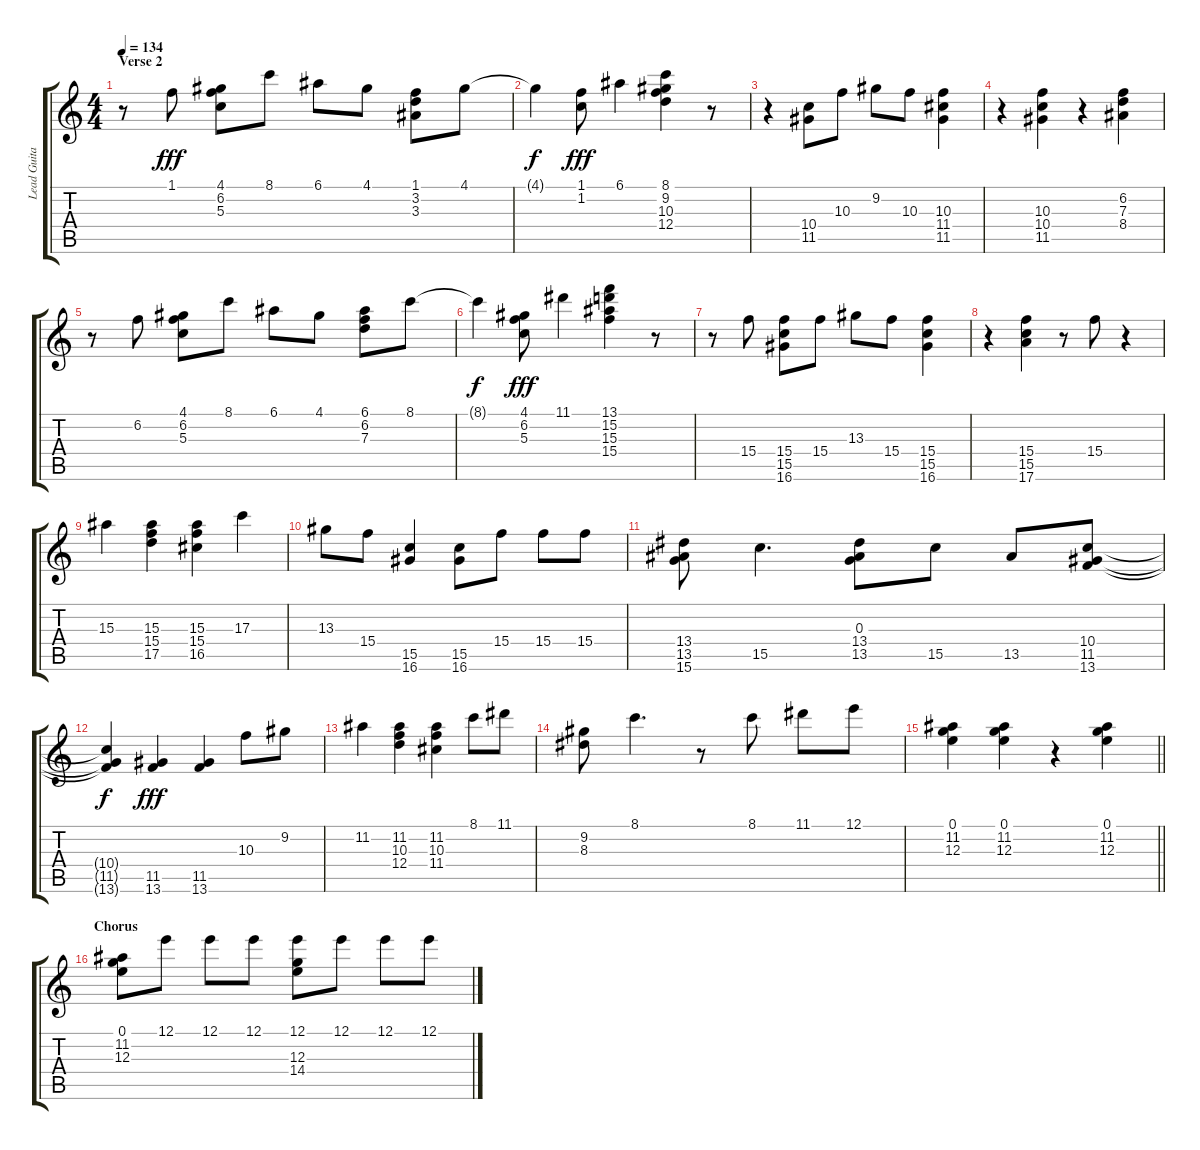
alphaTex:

\track ("Lead Guitar" "Lead Guita") {instrument electricguitarjazz}
\staff {score tabs}
\tuning (E4 B3 G3 D3 A2 E2) {hide}
\ts (4 4)
\section ("" "Verse 2")
\tempo 134
\clef g2
\ks c
r.8{dy fff} 1.1.8 (4.1 6.2 5.3).8 8.1.8 6.1.8 4.1.8 (1.1 3.2 3.3).8 4.1.8 |
4.1{t}.4{dy f} (1.1 1.2).8{dy fff} 6.1.4 (8.1 9.2 10.3 12.4).4 r.8 |
r.4 (10.4 11.5).8 10.3.8 9.2.8 10.3.8 (10.3 11.4 11.5).4 |
r.4 (10.3 10.4 11.5).4 r.4 (6.2 7.3 8.4).4 |
r.8 6.2.8 (4.1 6.2 5.3).8 8.1.8 6.1.8 4.1.8 (6.1 6.2 7.3).8 8.1.8 |
8.1{t}.4{dy f} (4.1 6.2 5.3).8{dy fff} 11.1.4 (13.1 15.2 15.3 15.4).4 r.8 |
r.8 15.4.8 (15.4 15.5 16.6).8 15.4.8 13.3.8 15.4.8 (15.4 15.5 16.6).4 |
r.4 (15.4 15.5 17.6).4 r.8 15.4.8 r.4 |
15.3.4 (15.3 15.4 17.5).4 (15.3 15.4 16.5).4 17.3.4 |
13.3.8 15.4.8 (15.5 16.6).4 (15.5 16.6).8 15.4.8 15.4.8 15.4.8 |
(13.4 13.5 15.6).8 15.5.4{d} (0.3 13.4 13.5).8 15.5.8 13.5.8 (10.4 11.5 13.6).8 |
(10.4{t} 11.5{t} 13.6{t}).4{dy f} (11.5 13.6).4{dy fff} (11.5 13.6).4 10.3.8 9.2.8 |
11.2.4 (11.2 10.3 12.4).4 (11.2 10.3 11.4).4 8.1.8 11.1.8 |
(9.2 8.3).8 8.1.4{d} r.8 8.1.8 11.1.8 12.1.8 |
\barLineRight lightlight
(0.1 11.2 12.3).4 (0.1 11.2 12.3).4 r.4 (0.1 11.2 12.3).4 |
\section ("" "Chorus")
(0.1 11.2 12.3).8 12.1.8 12.1.8 12.1.8 (12.1 12.3 14.4).8 12.1.8 12.1.8 12.1.8
